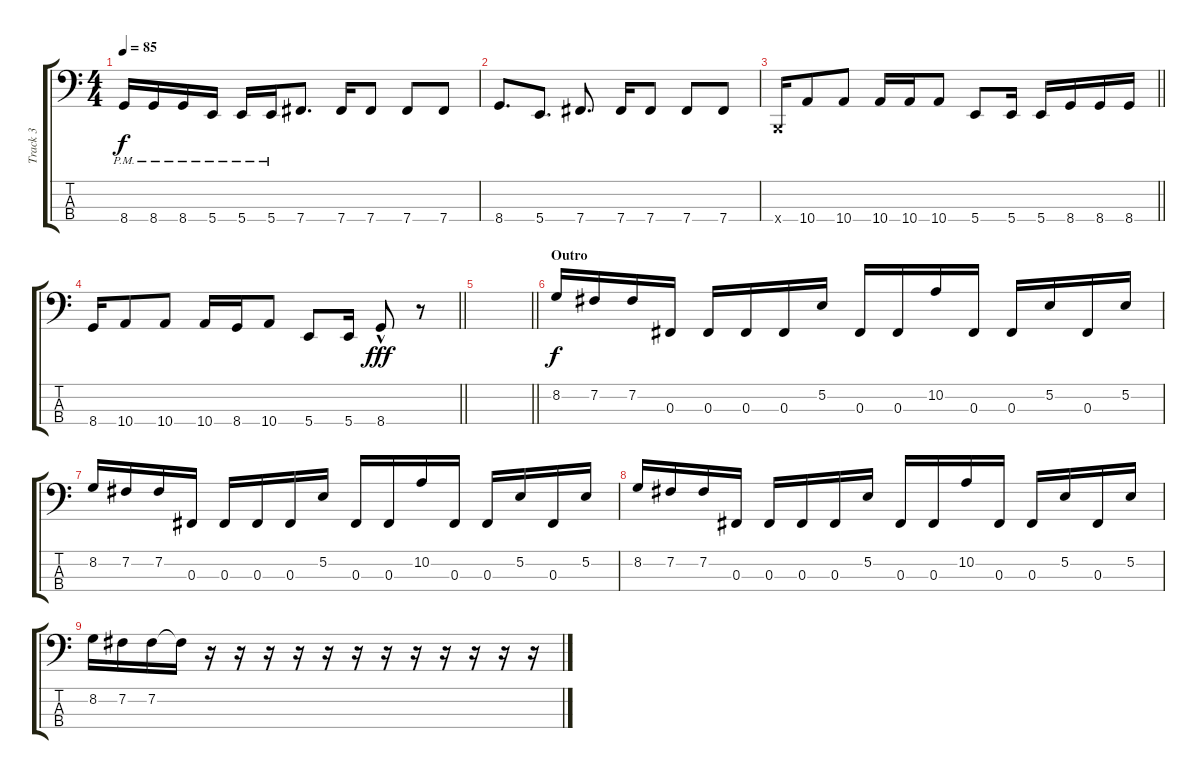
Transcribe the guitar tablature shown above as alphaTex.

\track ("Track 3" "Track 3") {instrument electricbasspick}
\staff {score tabs}
\tuning (E2 B1 Gb1 B0) {hide}
\ts (4 4)
\tempo 85
\clef f4
\ks c
8.4{pm}.16{dy f} 8.4{pm}.16 8.4{pm}.16 5.4{pm}.16 5.4{pm}.16 5.4{pm}.16 7.4.8{d} 7.4.16 7.4.8 7.4.8 7.4.8 |
8.4.8{d} 5.4.8{d} 7.4.8{d} 7.4.16 7.4.8 7.4.8 7.4.8 |
\barLineRight lightlight
0.4{x}.16 10.4.8 10.4.8 10.4.16 10.4.16 10.4.8 5.4.8 5.4.16 5.4.16 8.4.16 8.4.16 8.4.16 |
\barLineRight lightlight
8.4.16 10.4.8 10.4.8 10.4.16 8.4.16 10.4.8 5.4.8 5.4.16 8.4{hac}.8{dy fff} r.8 |
\barLineRight lightlight
|
\section ("" "Outro")
8.2.16{dy f} 7.2.16 7.2.16 0.3.16 0.3.16 0.3.16 0.3.16 5.2.16 0.3.16 0.3.16 10.2.16 0.3.16 0.3.16 5.2.16 0.3.16 5.2.16 |
8.2.16 7.2.16 7.2.16 0.3.16 0.3.16 0.3.16 0.3.16 5.2.16 0.3.16 0.3.16 10.2.16 0.3.16 0.3.16 5.2.16 0.3.16 5.2.16 |
8.2.16 7.2.16 7.2.16 0.3.16 0.3.16 0.3.16 0.3.16 5.2.16 0.3.16 0.3.16 10.2.16 0.3.16 0.3.16 5.2.16 0.3.16 5.2.16 |
8.2.16 7.2.16 7.2.16 7.2{t}.16 r.16 r.16 r.16 r.16 r.16 r.16 r.16 r.16 r.16 r.16 r.16 r.16
